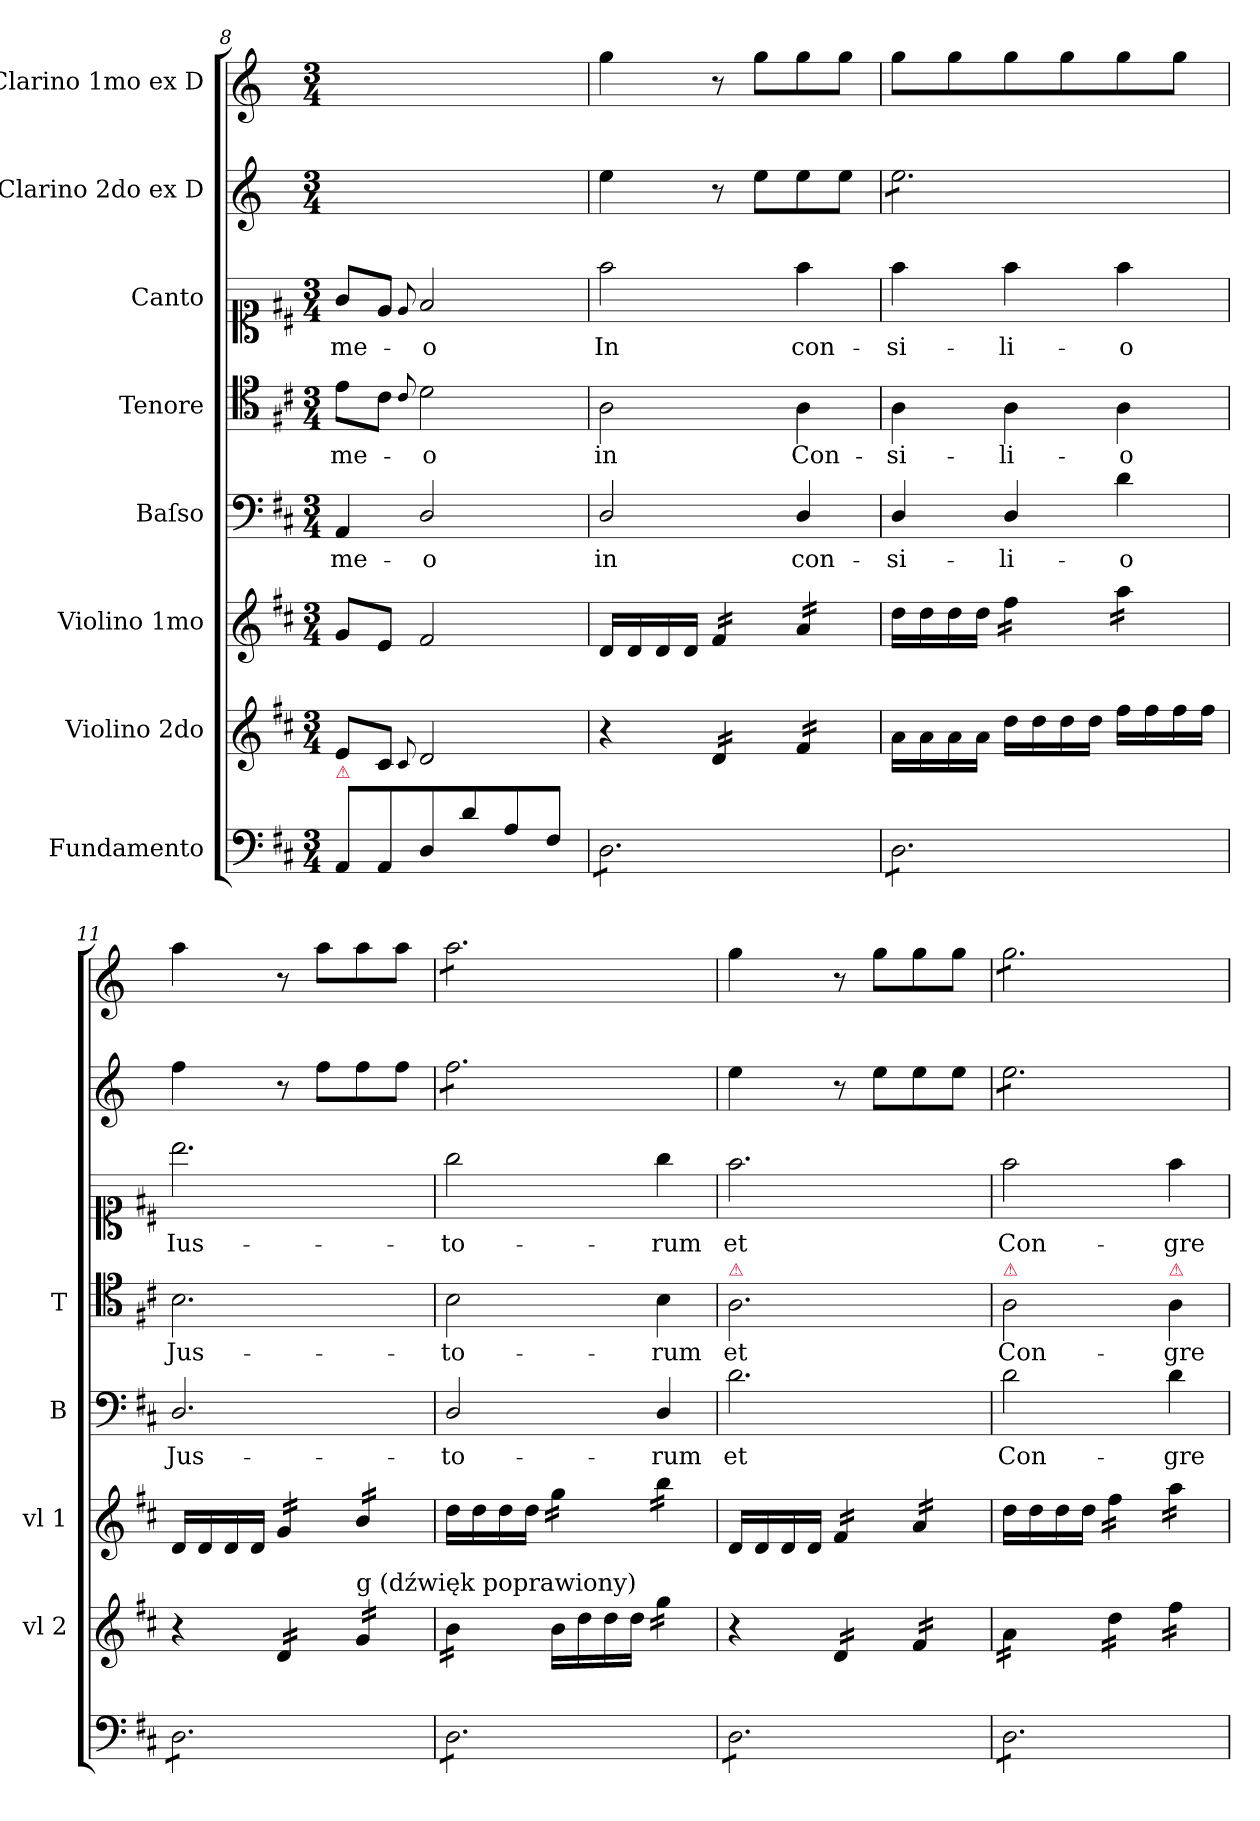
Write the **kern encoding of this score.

**kern	**kern	**kern	**kern	**text	**kern	**text	**kern	**text	**kern	**kern
*part8	*part7	*part6	*part5	*part5	*part4	*part4	*part3	*part3	*part2	*part1
*staff8	*staff7	*staff6	*staff5	*staff5	*staff4	*staff4	*staff3	*staff3	*staff2	*staff1
*I"Fundamento	*I"Violino 2do	*I"Violino 1mo	*I"Baſso	*	*I"Tenore	*	*I"Canto	*	*I"Clarino 2do ex D	*I"Clarino 1mo ex D
*	*I'vl 2	*I'vl 1	*I'B	*	*I'T	*	*	*	*	*
*clefF4	*clefG2	*clefG2	*clefF4	*	*clefC4	*	*clefC1	*	*clefG2	*clefG2
*	*	*	*	*	*	*	*	*	*ITrd-1c-2	*ITrd-1c-2
*k[f#c#]	*k[f#c#]	*k[f#c#]	*k[f#c#]	*	*k[f#c#]	*	*k[f#c#]	*	*k[f#c#]	*k[f#c#]
*M3/4	*M3/4	*M3/4	*M3/4	*	*M3/4	*	*M3/4	*	*M3/4	*M3/4
=8	=8	=8	=8	=8	=8	=8	=8	=8	=8	=8
!LO:TX:a:color=crimson:t=⚠	!	!	!	!	!	!	!	!	!	!
8AA/L	8e/L	8g/L	4AA/	me-	8e\L	me-	8g/L	me-	2.ryy	2.ryy
8AA/	8c#/J	8e/J	.	.	8c#\J	.	8e/J	.	.	.
.	8qqc#/	.	.	.	8qqc#/	.	8qqe/	.	.	.
8D/	2d/	2f#/	2D/	-o	2d\	-o	2f#/	-o	.	.
8d\	.	.	.	.	.	.	.	.	.	.
8A\	.	.	.	.	.	.	.	.	.	.
8F#\J	.	.	.	.	.	.	.	.	.	.
=9	=9	=9	=9	=9	=9	=9	=9	=9	=9	=9
*tremolo	*	*	*	*	*	*	*	*	*	*
8D\L	4r	16d/LL	2D/	in	2A\	in	2ff#\	In	4ff#\	4aa\
.	.	16d/	.	.	.	.	.	.	.	.
8D\	.	16d/	.	.	.	.	.	.	.	.
.	.	16d/JJ	.	.	.	.	.	.	.	.
*	*tremolo	*	*	*	*	*	*	*	*	*
*	*	*tremolo	*	*	*	*	*	*	*	*
8D\	16d/LL	16f#/LL	.	.	.	.	.	.	8r	8r
.	16d/	16f#/	.	.	.	.	.	.	.	.
8D\	16d/	16f#/	.	.	.	.	.	.	8ff#\L	8aa\L
.	16d/JJ	16f#/JJ	.	.	.	.	.	.	.	.
8D\	16f#/LL	16a/LL	4D/	con-	4A\	Con-	4ff#\	con-	8ff#\	8aa\
.	16f#/	16a/	.	.	.	.	.	.	.	.
8D\J	16f#/	16a/	.	.	.	.	.	.	8ff#\J	8aa\J
.	16f#/JJ	16a/JJ	.	.	.	.	.	.	.	.
*	*	*Xtremolo	*	*	*	*	*	*	*	*
*	*Xtremolo	*	*	*	*	*	*	*	*	*
=10	=10	=10	=10	=10	=10	=10	=10	=10	=10	=10
*	*	*	*	*	*	*	*	*	*tremolo	*
8D\L	16a\LL	16dd\LL	4D/	-si-	4A\	-si-	4ff#\	-si-	8ff#\L	8aa\L
.	16a\	16dd\	.	.	.	.	.	.	.	.
8D\	16a\	16dd\	.	.	.	.	.	.	8ff#\	8aa\
.	16a\JJ	16dd\JJ	.	.	.	.	.	.	.	.
*	*	*tremolo	*	*	*	*	*	*	*	*
8D\	16dd\LL	16ff#\LL	4D/	-li-	4A\	-li-	4ff#\	-li-	8ff#\	8aa\
.	16dd\	16ff#\	.	.	.	.	.	.	.	.
8D\	16dd\	16ff#\	.	.	.	.	.	.	8ff#\	8aa\
.	16dd\JJ	16ff#\JJ	.	.	.	.	.	.	.	.
8D\	16ff#\LL	16aa\LL	4d\	-o	4A\	-o	4ff#\	-o	8ff#\	8aa\
.	16ff#\	16aa\	.	.	.	.	.	.	.	.
8D\J	16ff#\	16aa\	.	.	.	.	.	.	8ff#\J	8aa\J
*	*	*	*	*	*	*	*	*	*Xtremolo	*
.	16ff#\JJ	16aa\JJ	.	.	.	.	.	.	.	.
*	*	*Xtremolo	*	*	*	*	*	*	*	*
=11	=11	=11	=11	=11	=11	=11	=11	=11	=11	=11
8D\L	4r	16d/LL	2.D/	Jus-	2.B\	Jus-	2.bb\	Ius-	4gg\	4bb\
.	.	16d/	.	.	.	.	.	.	.	.
8D\	.	16d/	.	.	.	.	.	.	.	.
.	.	16d/JJ	.	.	.	.	.	.	.	.
*	*tremolo	*	*	*	*	*	*	*	*	*
*	*	*tremolo	*	*	*	*	*	*	*	*
8D\	16d/LL	16g/LL	.	.	.	.	.	.	8r	8r
.	16d/	16g/	.	.	.	.	.	.	.	.
8D\	16d/	16g/	.	.	.	.	.	.	8gg\L	8bb\L
.	16d/JJ	16g/JJ	.	.	.	.	.	.	.	.
!	!LO:TX:a:t=g (dźwięk poprawiony)	!	!	!	!	!	!	!	!	!
8D\	16g/LL	16b/LL	.	.	.	.	.	.	8gg\	8bb\
.	16g/	16b/	.	.	.	.	.	.	.	.
8D\J	16g/	16b/	.	.	.	.	.	.	8gg\J	8bb\J
.	16g/JJ	16b/JJ	.	.	.	.	.	.	.	.
*	*	*Xtremolo	*	*	*	*	*	*	*	*
=12	=12	=12	=12	=12	=12	=12	=12	=12	=12	=12
*	*	*	*	*	*	*	*	*	*tremolo	*
*	*	*	*	*	*	*	*	*	*	*tremolo
8D\L	16b\LL	16dd\LL	2D/	-to-	2B\	-to-	2gg\	-to-	8gg\L	8bb\L
.	16b\	16dd\	.	.	.	.	.	.	.	.
8D\	16b\	16dd\	.	.	.	.	.	.	8gg\	8bb\
.	16b\JJ	16dd\JJ	.	.	.	.	.	.	.	.
*	*Xtremolo	*	*	*	*	*	*	*	*	*
*	*	*tremolo	*	*	*	*	*	*	*	*
8D\	16b\LL	16gg\LL	.	.	.	.	.	.	8gg\	8bb\
.	16dd\	16gg\	.	.	.	.	.	.	.	.
8D\	16dd\	16gg\	.	.	.	.	.	.	8gg\	8bb\
.	16dd\JJ	16gg\JJ	.	.	.	.	.	.	.	.
*	*tremolo	*	*	*	*	*	*	*	*	*
8D\	16gg\LL	16bb\LL	4D/	-rum	4B\	-rum	4gg\	-rum	8gg\	8bb\
.	16gg\	16bb\	.	.	.	.	.	.	.	.
8D\J	16gg\	16bb\	.	.	.	.	.	.	8gg\J	8bb\J
*	*	*	*	*	*	*	*	*	*	*Xtremolo
*	*	*	*	*	*	*	*	*	*Xtremolo	*
.	16gg\JJ	16bb\JJ	.	.	.	.	.	.	.	.
*	*	*Xtremolo	*	*	*	*	*	*	*	*
=13	=13	=13	=13	=13	=13	=13	=13	=13	=13	=13
!	!	!	!	!	!LO:TX:a:color=crimson:t=⚠	!	!	!	!	!
8D\L	4r	16d/LL	2.d\	et	2.A\	et	2.ff#\	et	4ff#\	4aa\
.	.	16d/	.	.	.	.	.	.	.	.
8D\	.	16d/	.	.	.	.	.	.	.	.
.	.	16d/JJ	.	.	.	.	.	.	.	.
*	*	*tremolo	*	*	*	*	*	*	*	*
8D\	16d/LL	16f#/LL	.	.	.	.	.	.	8r	8r
.	16d/	16f#/	.	.	.	.	.	.	.	.
8D\	16d/	16f#/	.	.	.	.	.	.	8ff#\L	8aa\L
.	16d/JJ	16f#/JJ	.	.	.	.	.	.	.	.
8D\	16f#/LL	16a/LL	.	.	.	.	.	.	8ff#\	8aa\
.	16f#/	16a/	.	.	.	.	.	.	.	.
8D\J	16f#/	16a/	.	.	.	.	.	.	8ff#\J	8aa\J
.	16f#/JJ	16a/JJ	.	.	.	.	.	.	.	.
*	*	*Xtremolo	*	*	*	*	*	*	*	*
=14	=14	=14	=14	=14	=14	=14	=14	=14	=14	=14
!	!	!	!	!	!LO:TX:a:color=crimson:t=⚠	!	!	!	!	!
*	*	*	*	*	*	*	*	*	*tremolo	*
*	*	*	*	*	*	*	*	*	*	*tremolo
8D\L	16a\LL	16dd\LL	2d\	Con-	2A\	Con-	2ff#\	Con-	8ff#\L	8aa\L
.	16a\	16dd\	.	.	.	.	.	.	.	.
8D\	16a\	16dd\	.	.	.	.	.	.	8ff#\	8aa\
.	16a\JJ	16dd\JJ	.	.	.	.	.	.	.	.
*	*	*tremolo	*	*	*	*	*	*	*	*
8D\	16dd\LL	16ff#\LL	.	.	.	.	.	.	8ff#\	8aa\
.	16dd\	16ff#\	.	.	.	.	.	.	.	.
8D\	16dd\	16ff#\	.	.	.	.	.	.	8ff#\	8aa\
.	16dd\JJ	16ff#\JJ	.	.	.	.	.	.	.	.
!	!	!	!	!	!LO:TX:a:color=crimson:t=⚠	!	!	!	!	!
8D\	16ff#\LL	16aa\LL	4d\	-gre-	4A\	-gre-	4ff#\	-gre-	8ff#\	8aa\
.	16ff#\	16aa\	.	.	.	.	.	.	.	.
8D\J	16ff#\	16aa\	.	.	.	.	.	.	8ff#\J	8aa\J
*	*	*	*	*	*	*	*	*	*	*Xtremolo
*	*	*	*	*	*	*	*	*	*Xtremolo	*
*Xtremolo	*	*	*	*	*	*	*	*	*	*
.	16ff#\JJ	16aa\JJ	.	.	.	.	.	.	.	.
*	*	*Xtremolo	*	*	*	*	*	*	*	*
*	*Xtremolo	*	*	*	*	*	*	*	*	*
=	=	=	=	=	=	=	=	=	=	=
*-	*-	*-	*-	*-	*-	*-	*-	*-	*-	*-
